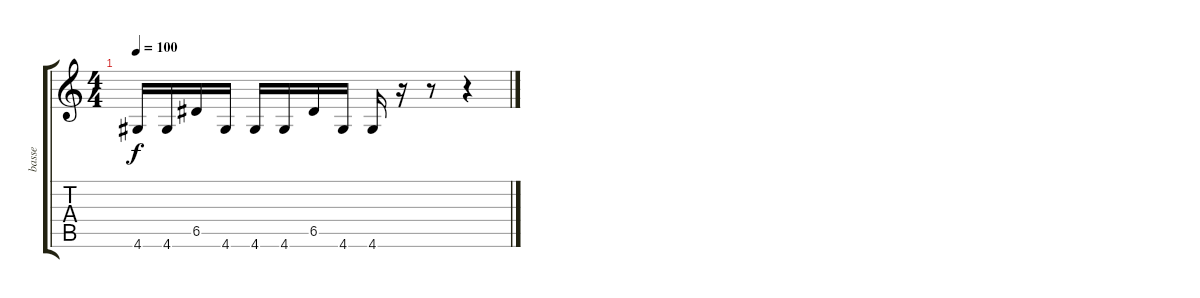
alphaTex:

\track ("basse" "basse") {instrument electricbassfinger}
\staff {score tabs}
\tuning (E4 B3 G3 D3 A2 E2) {hide}
\ts (4 4)
\tempo 100
\clef g2
\ks c
4.6.16{dy f} 4.6.16 6.5.16 4.6.16 4.6.16 4.6.16 6.5.16 4.6.16 4.6.16 r.16 r.8 r.4
